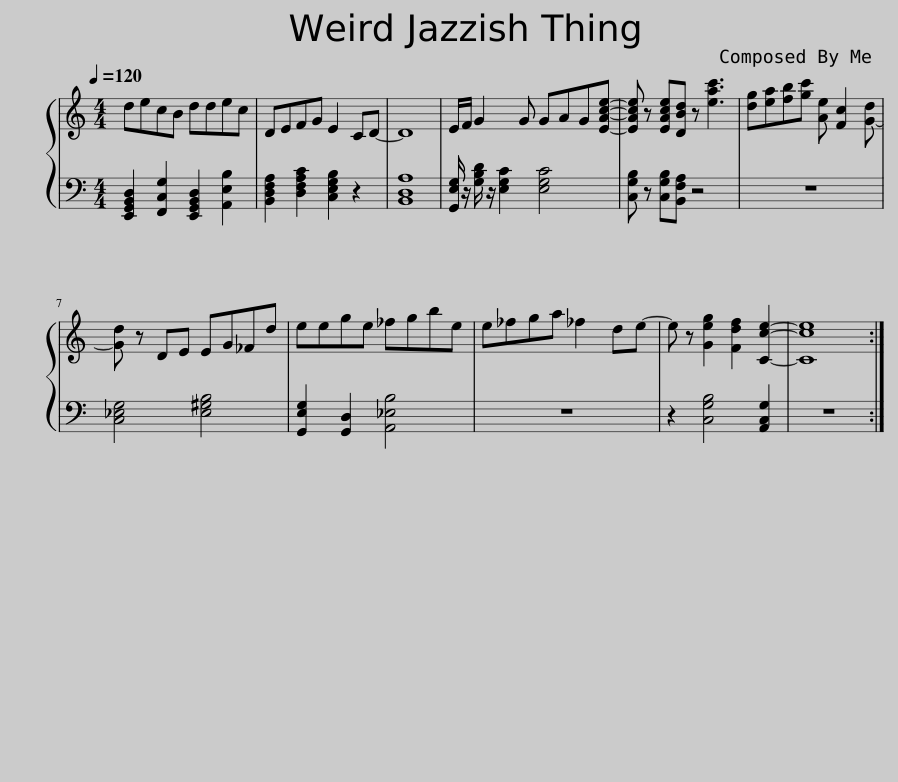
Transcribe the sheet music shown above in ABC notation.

X:1
%%score { 1 | 2 }
L:1/8
Q:1/4=120
M:4/4
I:linebreak $
K:C
V:1 treble
V:2 bass
V:1
 decB ddec | DEFG E2 CD- | D8 | E/F/ G2 G GAG[EAce]- | [EAce] z [EAce][DBd] z [eac']3 | %5
 [dg][ea][fb][gc'] [Ae] [Fc]2 [G-d] |$ [Gd] z DE EG_Fd | eege _fgbe | e_fga _f2 de- | e z [Geg]2 [Fdf]2 [Cce]2- | %10
 [Cce]8 :| %11
V:2
 [E,,G,,B,,D,]2 [F,,C,G,]2 [E,,G,,B,,D,]2 [A,,E,B,]2 | [B,,D,F,A,]2 [D,F,A,C]2 [C,E,G,B,]2 z2 | [B,,D,A,]8 | [G,,E,G,]/ z/ [G,B,D]/ z/ [E,G,C]2 [E,G,C]4 | [C,G,B,] z [C,G,B,][B,,F,A,] z4 | %5
 z8 |$ [C,_E,G,]4 [E,^G,B,]4 | [G,,E,G,]2 [G,,D,]2 [A,,_E,B,]4 | z8 | z2 [C,G,B,]4 [A,,C,G,]2 | %10
 z8 :| %11
